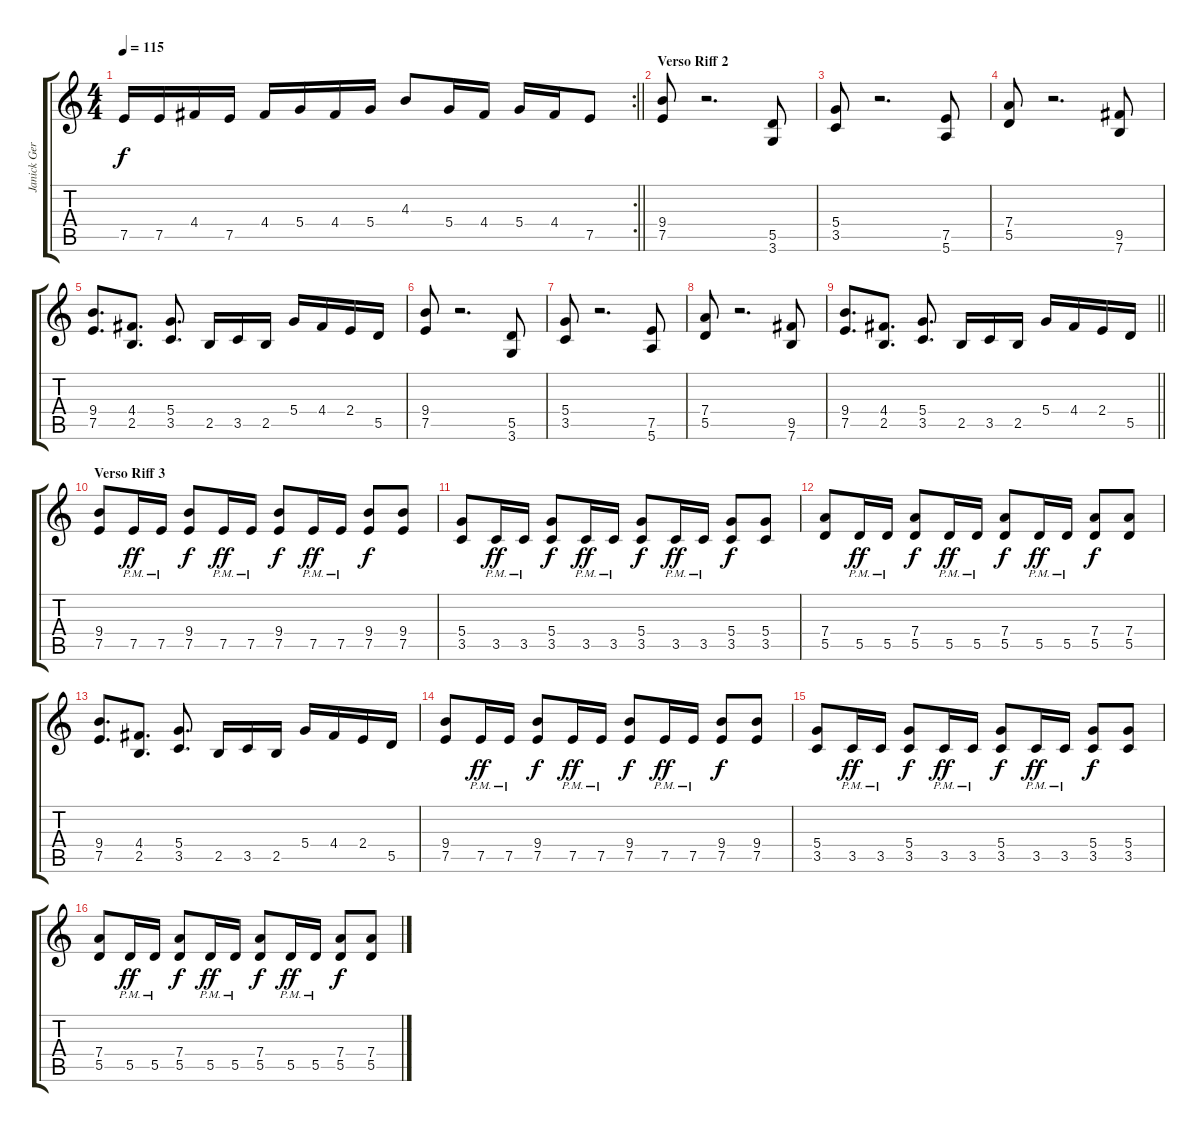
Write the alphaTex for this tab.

\track ("Janick Gers" "Janick Ger") {instrument overdrivenguitar}
\staff {score tabs}
\tuning (E4 B3 G3 D3 A2 E2) {hide}
\rc 2
\ts (4 4)
\tempo 115
\clef g2
\barLineRight lightlight
\ks c
7.5{t}.16{dy f} 7.5.16 4.4.16 7.5.16 4.4.16 5.4.16 4.4.16 5.4.16 4.3.8 5.4.16 4.4.16 5.4.16 4.4.16 7.5.8 |
\section ("" "Verso Riff 2")
(9.4 7.5).8 r.2{d} (5.5 3.6).8 |
(5.4 3.5).8 r.2{d} (7.5 5.6).8 |
(7.4 5.5).8 r.2{d} (9.5 7.6).8 |
(9.4 7.5).8{d} (4.4 2.5).8{d} (5.4 3.5).8{d} 2.5.16 3.5.16 2.5.16 5.4.16 4.4.16 2.4.16 5.5.16 |
(9.4 7.5).8 r.2{d} (5.5 3.6).8 |
(5.4 3.5).8 r.2{d} (7.5 5.6).8 |
(7.4 5.5).8 r.2{d} (9.5 7.6).8 |
\barLineRight lightlight
(9.4 7.5).8{d} (4.4 2.5).8{d} (5.4 3.5).8{d} 2.5.16 3.5.16 2.5.16 5.4.16 4.4.16 2.4.16 5.5.16 |
\section ("" "Verso Riff 3")
(9.4 7.5).8 7.5{pm}.16{dy ff} 7.5{pm}.16 (9.4 7.5).8{dy f} 7.5{pm}.16{dy ff} 7.5{pm}.16 (9.4 7.5).8{dy f} 7.5{pm}.16{dy ff} 7.5{pm}.16 (9.4 7.5).8{dy f} (9.4 7.5).8 |
(5.4 3.5).8 3.5{pm}.16{dy ff} 3.5{pm}.16 (5.4 3.5).8{dy f} 3.5{pm}.16{dy ff} 3.5{pm}.16 (5.4 3.5).8{dy f} 3.5{pm}.16{dy ff} 3.5{pm}.16 (5.4 3.5).8{dy f} (5.4 3.5).8 |
(7.4 5.5).8 5.5{pm}.16{dy ff} 5.5{pm}.16 (7.4 5.5).8{dy f} 5.5{pm}.16{dy ff} 5.5{pm}.16 (7.4 5.5).8{dy f} 5.5{pm}.16{dy ff} 5.5{pm}.16 (7.4 5.5).8{dy f} (7.4 5.5).8 |
(9.4 7.5).8{d} (4.4 2.5).8{d} (5.4 3.5).8{d} 2.5.16 3.5.16 2.5.16 5.4.16 4.4.16 2.4.16 5.5.16 |
(9.4 7.5).8 7.5{pm}.16{dy ff} 7.5{pm}.16 (9.4 7.5).8{dy f} 7.5{pm}.16{dy ff} 7.5{pm}.16 (9.4 7.5).8{dy f} 7.5{pm}.16{dy ff} 7.5{pm}.16 (9.4 7.5).8{dy f} (9.4 7.5).8 |
(5.4 3.5).8 3.5{pm}.16{dy ff} 3.5{pm}.16 (5.4 3.5).8{dy f} 3.5{pm}.16{dy ff} 3.5{pm}.16 (5.4 3.5).8{dy f} 3.5{pm}.16{dy ff} 3.5{pm}.16 (5.4 3.5).8{dy f} (5.4 3.5).8 |
(7.4 5.5).8 5.5{pm}.16{dy ff} 5.5{pm}.16 (7.4 5.5).8{dy f} 5.5{pm}.16{dy ff} 5.5{pm}.16 (7.4 5.5).8{dy f} 5.5{pm}.16{dy ff} 5.5{pm}.16 (7.4 5.5).8{dy f} (7.4 5.5).8
